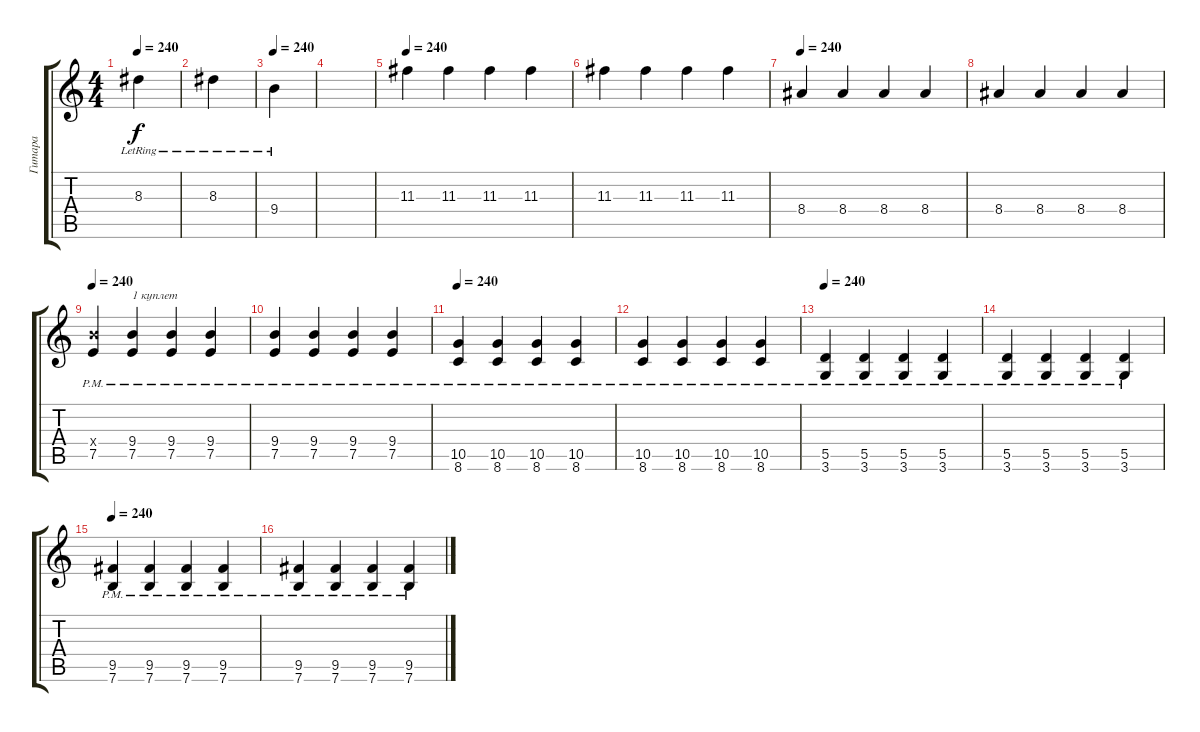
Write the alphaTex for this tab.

\track ("Гитара" "Гитара") {instrument overdrivenguitar}
\staff {score tabs}
\tuning (E4 B3 G3 D3 A2 E2) {hide}
\ts (4 4)
\tempo 240
\clef g2
\ks c
8.3{lr}.4{dy f} |
8.3{lr}.4 |
\tempo 240
9.4{lr}.4 |
|
\tempo 240
11.3.4 11.3.4 11.3.4 11.3.4 |
11.3.4 11.3.4 11.3.4 11.3.4 |
\tempo 240
8.4.4 8.4.4 8.4.4 8.4.4 |
8.4.4 8.4.4 8.4.4 8.4.4 |
\tempo 240
(9.4{x} 7.5{pm}).4 (9.4{pm} 7.5{pm}).4{txt "1 куплет"} (9.4{pm} 7.5{pm}).4 (9.4{pm} 7.5{pm}).4 |
(9.4{pm} 7.5{pm}).4 (9.4{pm} 7.5{pm}).4 (9.4{pm} 7.5{pm}).4 (9.4{pm} 7.5{pm}).4 |
\tempo 240
(10.5{pm} 8.6{pm}).4 (10.5{pm} 8.6{pm}).4 (10.5{pm} 8.6{pm}).4 (10.5{pm} 8.6{pm}).4 |
(10.5{pm} 8.6{pm}).4 (10.5{pm} 8.6{pm}).4 (10.5{pm} 8.6{pm}).4 (10.5{pm} 8.6{pm}).4 |
\tempo 240
(5.5{pm} 3.6{pm}).4 (5.5{pm} 3.6{pm}).4 (5.5{pm} 3.6{pm}).4 (5.5{pm} 3.6{pm}).4 |
(5.5{pm} 3.6{pm}).4 (5.5{pm} 3.6{pm}).4 (5.5{pm} 3.6{pm}).4 (5.5{pm} 3.6{pm}).4 |
\tempo 240
(9.5{pm} 7.6{pm}).4 (9.5{pm} 7.6{pm}).4 (9.5{pm} 7.6{pm}).4 (9.5{pm} 7.6{pm}).4 |
(9.5{pm} 7.6{pm}).4 (9.5{pm} 7.6{pm}).4 (9.5{pm} 7.6{pm}).4 (9.5{pm} 7.6{pm}).4
